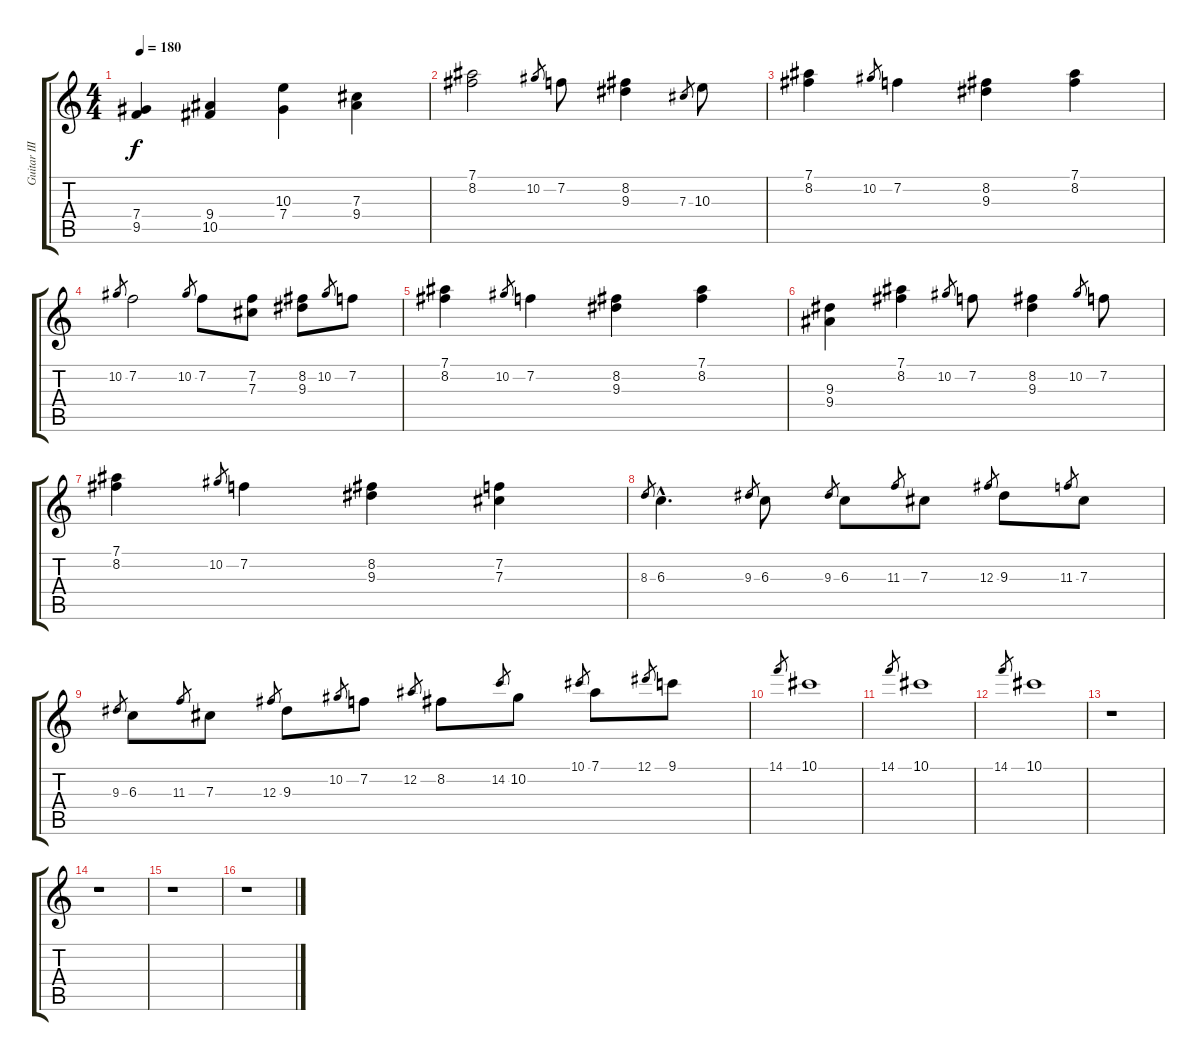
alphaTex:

\track ("Guitar III" "Guitar III") {instrument distortionguitar}
\staff {score tabs}
\tuning (Eb4 Bb3 Gb3 Db3 Ab2 Db2) {hide}
\ts (4 4)
\tempo 180
\clef g2
\ks c
(7.4 9.5).4{dy f} (9.4 10.5).4 (10.3 7.4).4 (7.3 9.4).4 |
(7.1 8.2).2 10.2.8{gr} 7.2.8 (8.2 9.3).4 7.3.8{gr} 10.3.8 |
(7.1 8.2).4 10.2.8{gr} 7.2.4 (8.2 9.3).4 (7.1 8.2).4 |
10.2.8{gr} 7.2.2 10.2.8{gr} 7.2.8 (7.2 7.3).8 (8.2 9.3).8 10.2.8{gr} 7.2.8 |
(7.1 8.2).4 10.2.8{gr} 7.2.4 (8.2 9.3).4 (7.1 8.2).4 |
(9.3 9.4).4 (7.1 8.2).4 10.2.8{gr} 7.2.8 (8.2 9.3).4 10.2.8{gr} 7.2.8 |
(7.1 8.2).4 10.2.8{gr} 7.2.4 (8.2 9.3).4 (7.2 7.3).4 |
8.3.8{gr} 6.3{hac}.4{d} 9.3.8{gr} 6.3.8 9.3.8{gr} 6.3.8 11.3.8{gr} 7.3.8 12.3.8{gr} 9.3.8 11.3.8{gr} 7.3.8 |
9.3.8{gr} 6.3.8 11.3.8{gr} 7.3.8 12.3.8{gr} 9.3.8 10.2.8{gr} 7.2.8 12.2.8{gr} 8.2.8 14.2.8{gr} 10.2.8 10.1.8{gr} 7.1.8 12.1.8{gr} 9.1.8 |
14.1.8{gr} 10.1.1 |
14.1.8{gr} 10.1.1 |
14.1.8{gr} 10.1.1 |
r.1 |
r.1 |
r.1 |
r.1
